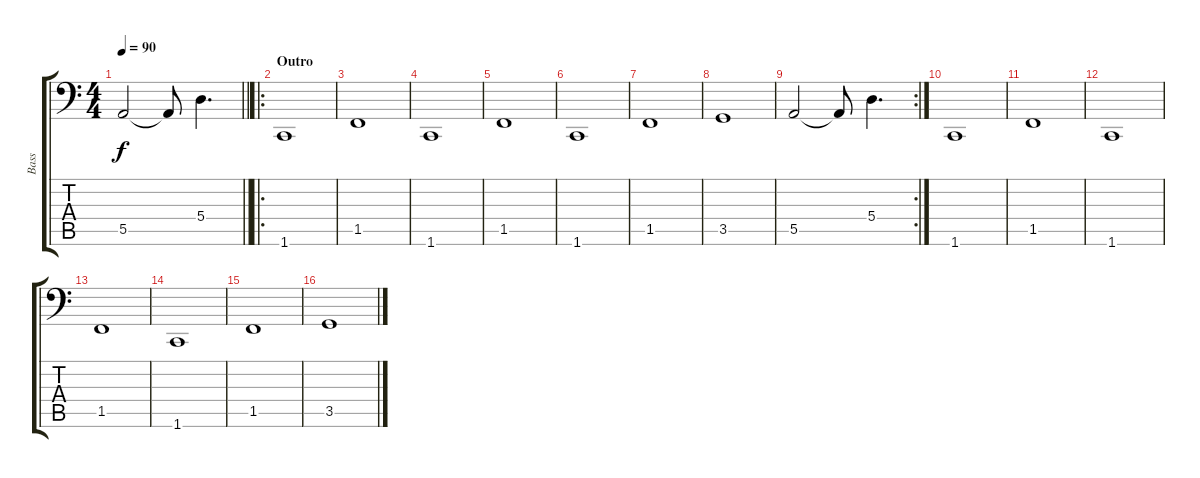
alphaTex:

\track ("Bass" "Bass") {instrument electricbassfinger}
\staff {score tabs}
\tuning (C3 G2 D2 A1 E1 B0) {hide}
\ts (4 4)
\tempo 90
\clef f4
\barLineRight lightlight
\ks c
5.5.2{dy f} 5.5{t}.8 5.4.4{d} |
\ro
\section ("" "Outro")
1.6.1 |
1.5.1 |
1.6.1 |
1.5.1 |
1.6.1 |
1.5.1 |
3.5.1 |
\rc 2
5.5.2 5.5{t}.8 5.4.4{d} |
1.6.1 |
1.5.1 |
1.6.1 |
1.5.1 |
1.6.1 |
1.5.1 |
3.5.1
